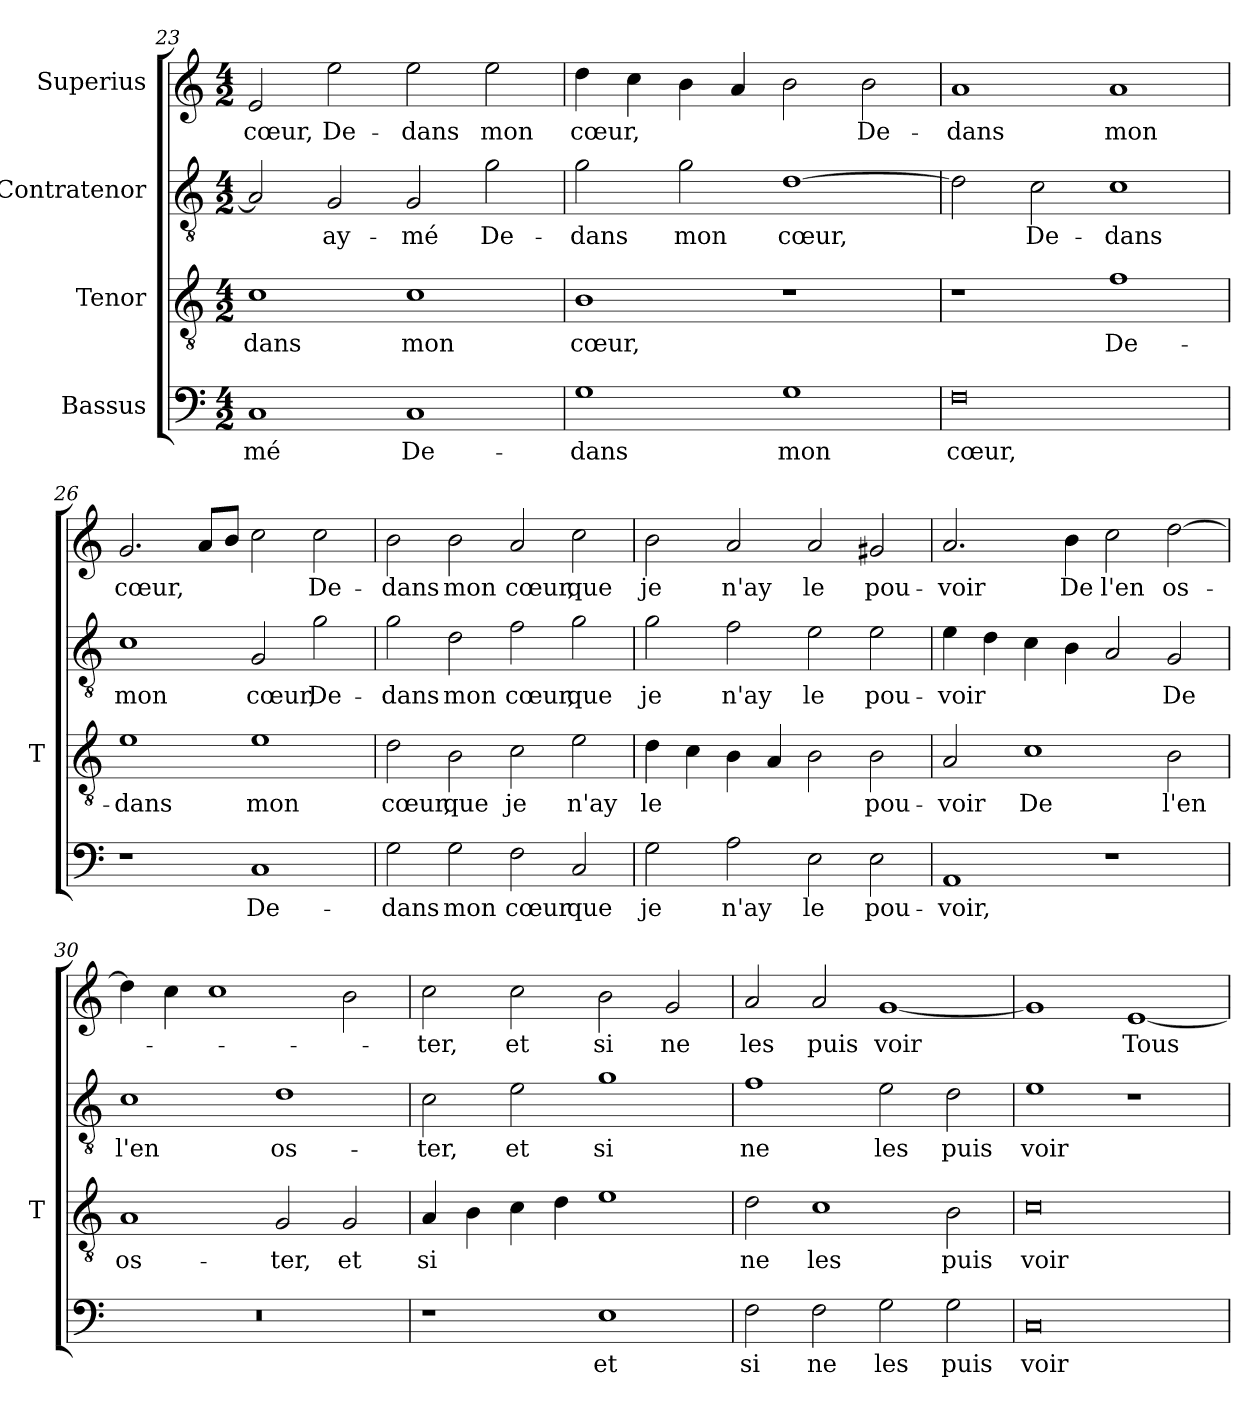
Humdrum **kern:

**kern	**text	**kern	**text	**kern	**text	**kern	**text
*part4	*part4	*part3	*part3	*part2	*part2	*part1	*part1
*staff4	*staff4	*staff3	*staff3	*staff2	*staff2	*staff1	*staff1
*I"Bassus	*	*I"Tenor	*	*I"Contratenor	*	*I"Superius	*
*	*	*I'T	*	*	*	*	*
*clefF4	*	*clefGv2	*	*clefGv2	*	*clefG2	*
*k[]	*	*k[]	*	*k[]	*	*k[]	*
*M4/2	*	*M4/2	*	*M4/2	*	*M4/2	*
=23	=23	=23	=23	=23	=23	=23	=23
1C	-mé	1c	-dans	2A]	.	2e	-cœur,
.	.	.	.	2G	ay-	2ee	De-
1C	De-	1c	-mon	2G	-mé	2ee	-dans
.	.	.	.	2g	De-	2ee	-mon
=24	=24	=24	=24	=24	=24	=24	=24
1G	-dans	1B	-cœur,	2g	-dans	4dd	-cœur,
.	.	.	.	.	.	4cc	.
.	.	.	.	2g	-mon	4b	.
.	.	.	.	.	.	4a	.
1G	-mon	1r	.	[1d	-cœur,	2b	.
.	.	.	.	.	.	2b	De-
=25	=25	=25	=25	=25	=25	=25	=25
0F	-cœur,	1r	.	2d]	.	1a	-dans
.	.	.	.	2c	De-	.	.
.	.	1f	De-	1c	-dans	1a	-mon
=26	=26	=26	=26	=26	=26	=26	=26
1r	.	1e	-dans	1c	-mon	2.g	-cœur,
.	.	.	.	.	.	8aL	.
.	.	.	.	.	.	8bJ	.
1C	De-	1e	-mon	2G	-cœur,	2cc	.
.	.	.	.	2g	De-	2cc	De-
=27	=27	=27	=27	=27	=27	=27	=27
2G	-dans	2d	-cœur,	2g	-dans	2b	-dans
2G	-mon	2B	-que	2d	-mon	2b	-mon
2F	-cœur	2c	-je	2f	-cœur,	2a	-cœur,
2C	-que	2e	-n'ay	2g	-que	2cc	-que
=28	=28	=28	=28	=28	=28	=28	=28
2G	-je	4d	-le	2g	-je	2b	-je
.	.	4c	.	.	.	.	.
2A	-n'ay	4B	.	2f	-n'ay	2a	-n'ay
.	.	4A	.	.	.	.	.
2E	-le	2B	.	2e	-le	2a	-le
2E	pou-	2B	pou-	2e	pou-	2g#X	pou-
=29	=29	=29	=29	=29	=29	=29	=29
1AA	-voir,	2A	-voir	4e	-voir	2.a	-voir
.	.	.	.	4d	.	.	.
.	.	1c	-De	4c	.	.	.
.	.	.	.	4B	.	4b	-De
1r	.	.	.	2A	.	2cc	-l'en
.	.	2B	-l'en	2G	-De	[2dd	os-
=30	=30	=30	=30	=30	=30	=30	=30
0r	.	1A	os-	1c	-l'en	4dd]	.
.	.	.	.	.	.	4cc	.
.	.	.	.	.	.	1cc	.
.	.	2G	-ter,	1d	os-	.	.
.	.	2G	-et	.	.	2b	.
=31	=31	=31	=31	=31	=31	=31	=31
1r	.	4A	-si	2c	-ter,	2cc	-ter,
.	.	4B	.	.	.	.	.
.	.	4c	.	2e	-et	2cc	-et
.	.	4d	.	.	.	.	.
1E	-et	1e	.	1g	-si	2b	-si
.	.	.	.	.	.	2g	-ne
=32	=32	=32	=32	=32	=32	=32	=32
2F	-si	2d	-ne	1f	-ne	2a	-les
2F	-ne	1c	-les	.	.	2a	-puis
2G	-les	.	.	2e	-les	[1g	-voir
2G	-puis	2B	-puis	2d	-puis	.	.
=33	=33	=33	=33	=33	=33	=33	=33
0C	-voir	0c	-voir	1e	-voir	1g]	.
.	.	.	.	1r	.	[1e	-Tous
=	=	=	=	=	=	=	=
*-	*-	*-	*-	*-	*-	*-	*-
